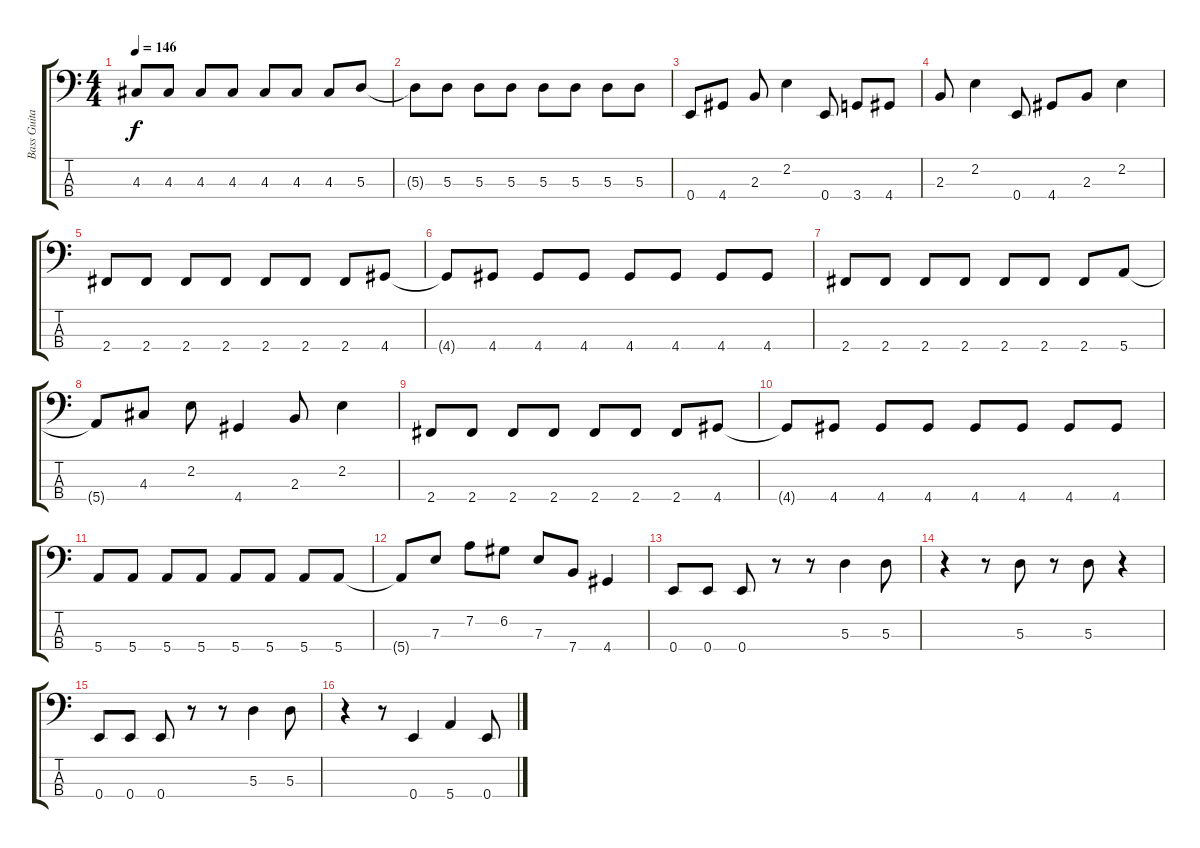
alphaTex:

\track ("Bass Guitar" "Bass Guita") {instrument electricbassfinger}
\staff {score tabs}
\tuning (G2 D2 A1 E1) {hide}
\ts (4 4)
\tempo 146
\clef f4
\ks c
4.3.8{dy f} 4.3.8 4.3.8 4.3.8 4.3.8 4.3.8 4.3.8 5.3.8 |
5.3{t}.8 5.3.8 5.3.8 5.3.8 5.3.8 5.3.8 5.3.8 5.3.8 |
0.4.8 4.4.8 2.3.8 2.2.4 0.4.8 3.4.8 4.4.8 |
2.3.8 2.2.4 0.4.8 4.4.8 2.3.8 2.2.4 |
2.4.8 2.4.8 2.4.8 2.4.8 2.4.8 2.4.8 2.4.8 4.4.8 |
4.4{t}.8 4.4.8 4.4.8 4.4.8 4.4.8 4.4.8 4.4.8 4.4.8 |
2.4.8 2.4.8 2.4.8 2.4.8 2.4.8 2.4.8 2.4.8 5.4.8 |
5.4{t}.8 4.3.8 2.2.8 4.4.4 2.3.8 2.2.4 |
2.4.8 2.4.8 2.4.8 2.4.8 2.4.8 2.4.8 2.4.8 4.4.8 |
4.4{t}.8 4.4.8 4.4.8 4.4.8 4.4.8 4.4.8 4.4.8 4.4.8 |
5.4.8 5.4.8 5.4.8 5.4.8 5.4.8 5.4.8 5.4.8 5.4.8 |
5.4{t}.8 7.3.8 7.2.8 6.2.8 7.3.8 7.4.8 4.4.4 |
0.4.8 0.4.8 0.4.8 r.8 r.8 5.3.4 5.3.8 |
r.4 r.8 5.3.8 r.8 5.3.8 r.4 |
0.4.8 0.4.8 0.4.8 r.8 r.8 5.3.4 5.3.8 |
r.4 r.8 0.4.4 5.4.4 0.4.8
